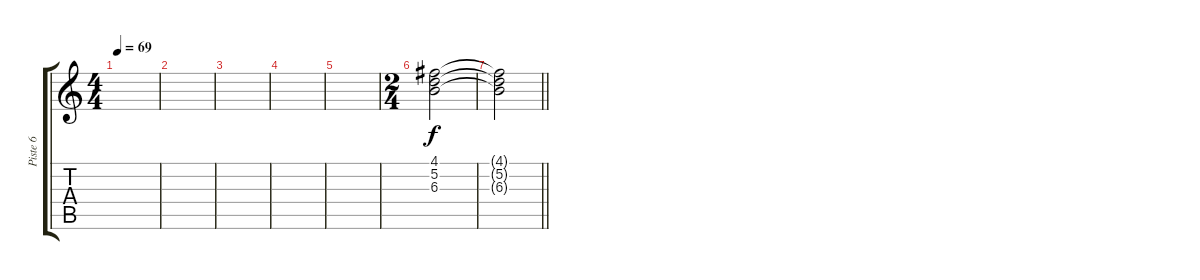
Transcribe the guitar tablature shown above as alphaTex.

\track ("Piste 6" "Piste 6") {instrument acousticguitarsteel}
\staff {score tabs}
\tuning (D4 A3 F3 C3 G2 D2) {hide}
\ts (4 4)
\tempo 69
\clef g2
\ks c
|
|
|
|
|
\ts (2 4)
(4.1 5.2 6.3).2 |
\barLineRight lightlight
(4.1{t} 5.2{t} 6.3{t}).2
